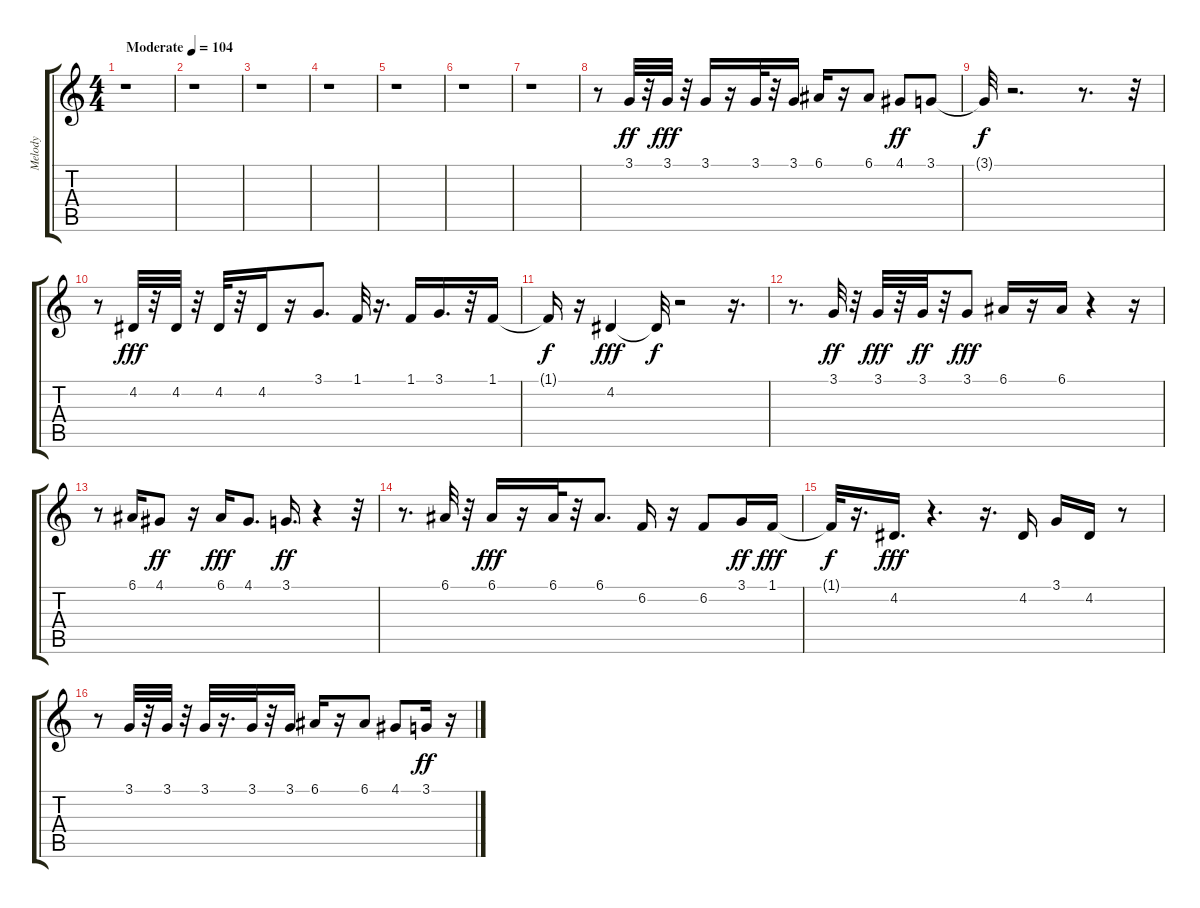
\track ("Melody              " "Melody    ") {instrument synthbrass1}
\staff {score tabs}
\tuning (E4 B3 G3 D3 A2 E2) {hide}
\ts (4 4)
\tempo (104 "Moderate")
\clef g2
\ks c
r.1{dy ff instrument synthbrass1} |
r.1 |
r.1 |
r.1 |
r.1 |
r.1 |
r.1 |
r.8 3.1.32 r.32 3.1.32{dy fff} r.32 3.1.16 r.16 3.1.32 r.32 3.1.16 6.1.16 r.16 6.1.8 4.1.8{dy ff} 3.1.8 |
3.1{t}.32{dy f} r.2{d} r.8{d} r.32 |
r.8 4.2.32{dy fff} r.32 4.2.32 r.32 4.2.32 r.32 4.2.16 r.16 3.1.8{d} 1.1.32 r.16{d} 1.1.16 3.1.16{d} r.32 1.1.16 |
1.1{t}.16{dy f} r.16 4.2.4{dy fff} 4.2{t}.32{dy f} r.2 r.16{d} |
r.8{d} 3.1.32{dy ff} r.32 3.1.32{dy fff} r.32 3.1.32{dy ff} r.32 3.1.8{dy fff} 6.1.16 r.16 6.1.16 r.4 r.16 |
r.8 6.1.16 4.1.8{dy ff} r.16 6.1.16{dy fff} 4.1.8{d} 3.1.16{d dy ff} r.4 r.32 |
r.8{d} 6.1.32 r.32 6.1.16{dy fff} r.16 6.1.32 r.32 6.1.8{d} 6.2.16 r.16 6.2.8 3.1.16{dy ff} 1.1.16{dy fff} |
1.1{t}.32{dy f} r.16{d} 4.2.16{d dy fff} r.4{d} r.16{d} 4.2.16 3.1.16 4.2.16 r.8 |
r.8 3.1.32 r.32 3.1.32 r.32 3.1.32 r.16{d} 3.1.32 r.32 3.1.16 6.1.16 r.16 6.1.8 4.1.8 3.1.16{dy ff} r.16
